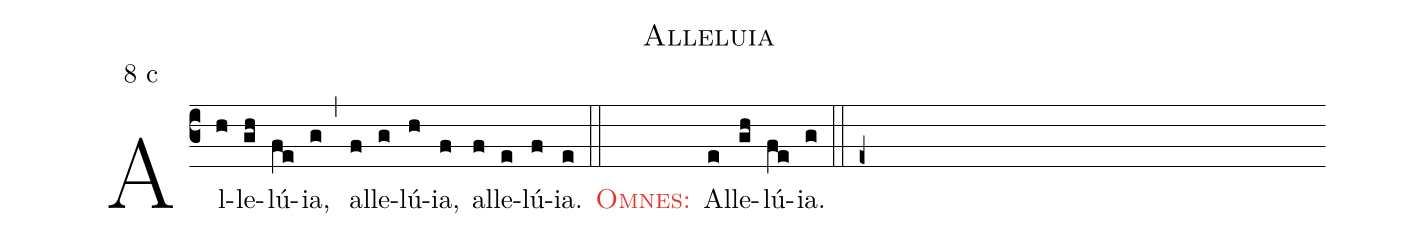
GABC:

name: Alleluia;
mode: 8;
mode-differentia: c;
%%
(c3)

Al(h)le(gh)lú(fe)ia,(g) (,) al(f)le(g)lú(h)ia,(f) al(f)le(e)lú(f)ia.(e)

(::)

<nlba><c><sc>Omnes</sc>:</c>() Al</nlba>(e)le(gh)lú(fe)ia.(g)

(::)

(e+)
